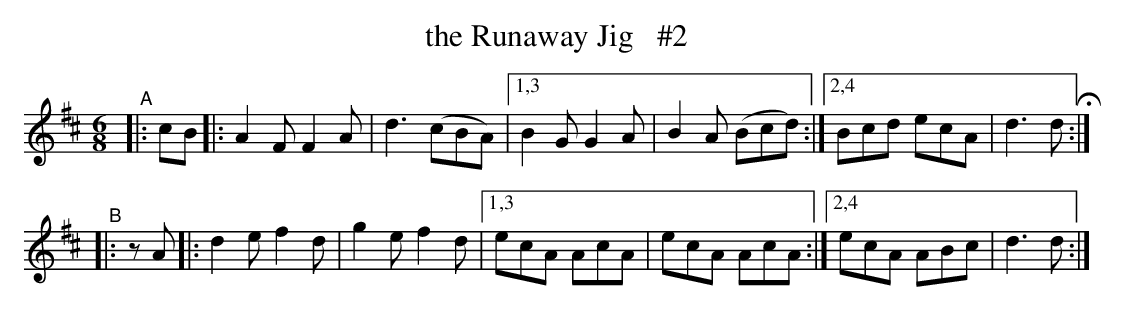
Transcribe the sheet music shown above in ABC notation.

X:1
T: the Runaway Jig   #2
M: 6/8
L: 1/8
K: D
"^A"|: cB |: A2F F2A | d3 (cBA) |[1,3 B2G G2A | B2A (Bcd) :|[2,4 Bcd ecA | d3 d H:|
"^B"|: zA |: d2e f2d | g2e f2d |[1,3 ecA AcA | ecA AcA :|[2,4 ecA ABc | d3 d :|
